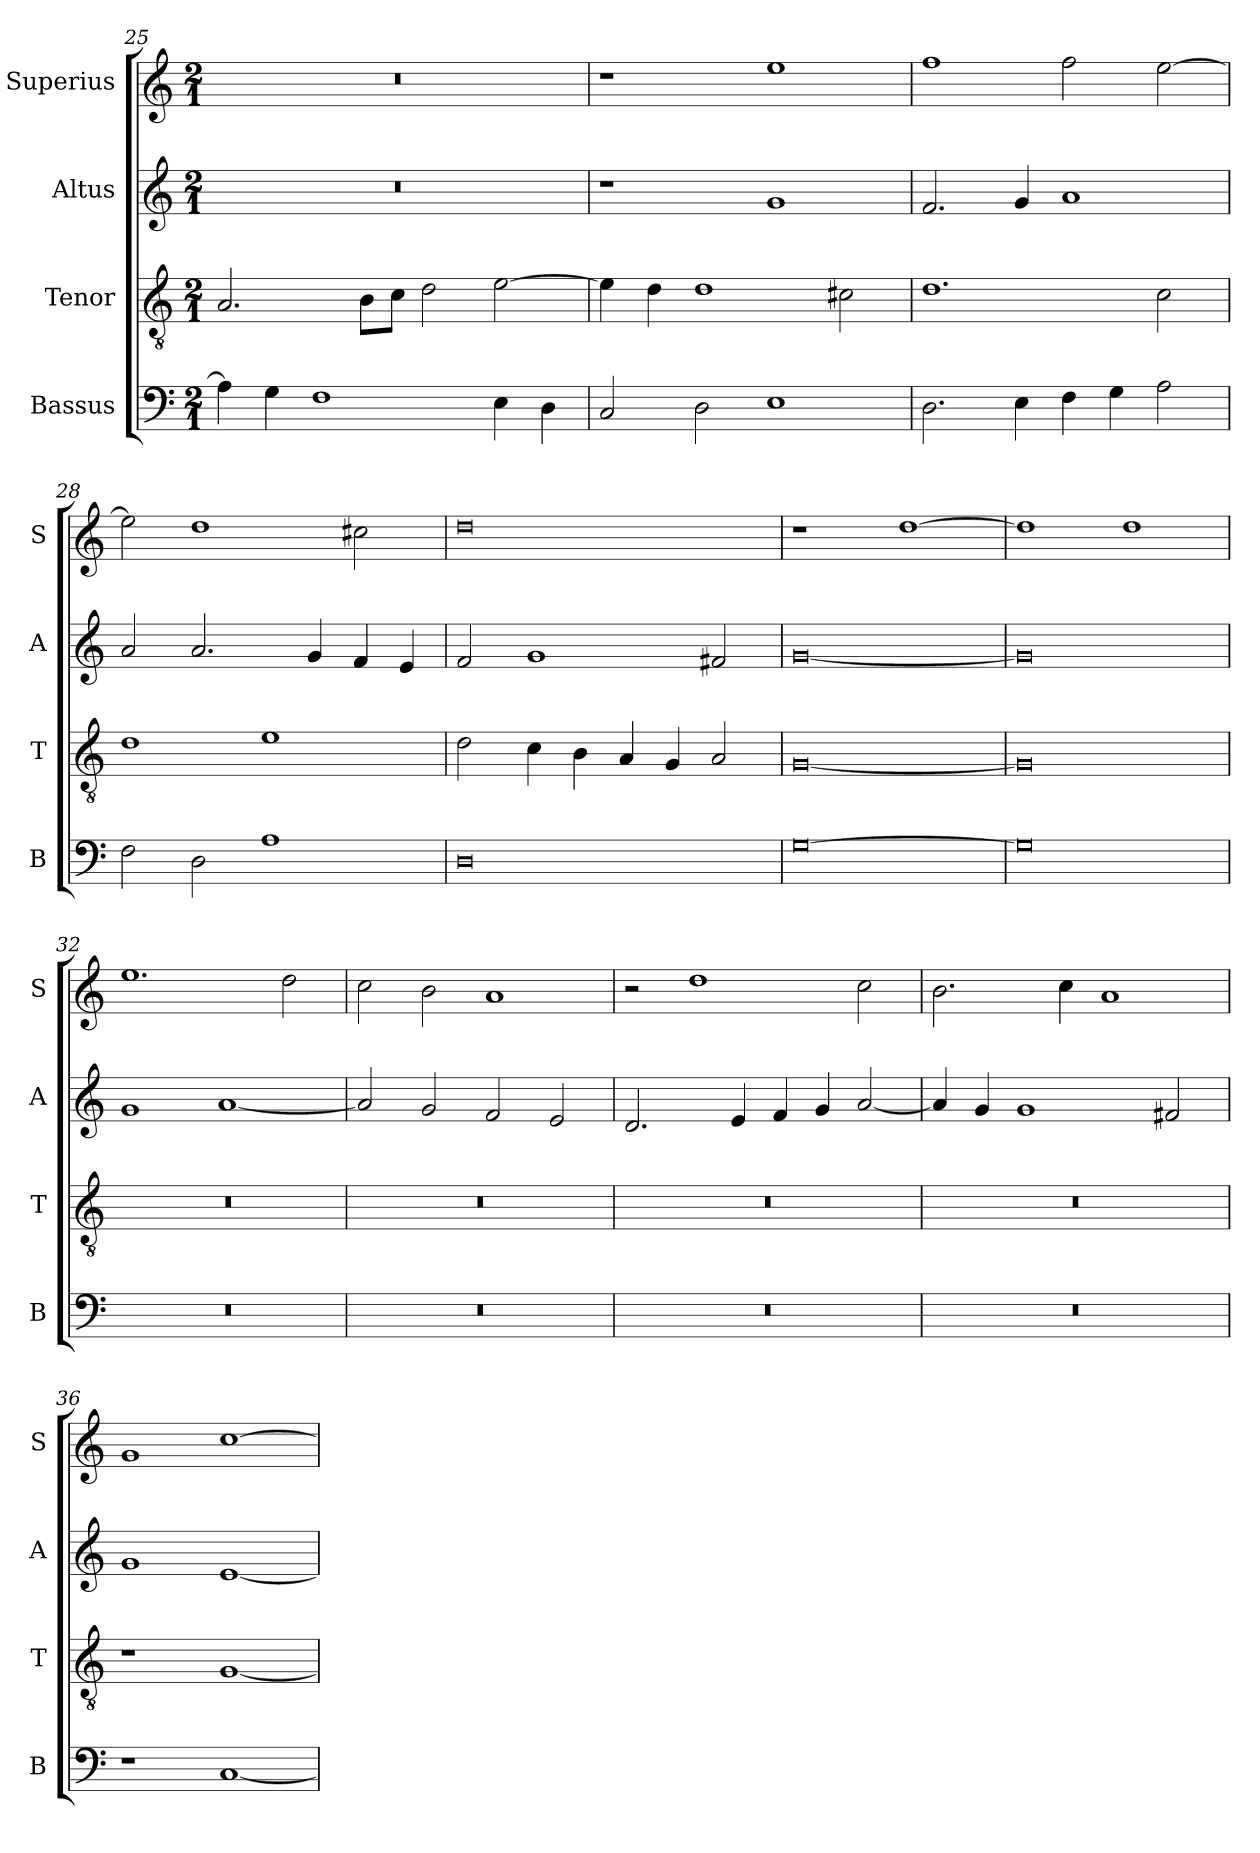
**kern	**kern	**kern	**kern
*part4	*part3	*part2	*part1
*staff4	*staff3	*staff2	*staff1
*I"Bassus	*I"Tenor	*I"Altus	*I"Superius
*I'B	*I'T	*I'A	*I'S
*clefF4	*clefGv2	*clefG2	*clefG2
*k[]	*k[]	*k[]	*k[]
*C:	*C:	*C:	*C:
*M2/1	*M2/1	*M2/1	*M2/1
=25	=25	=25	=25
4A]	2.A	0r	0r
4G	.	.	.
1F	.	.	.
.	8BL	.	.
.	8cJ	.	.
.	2d	.	.
4E	[2e	.	.
4D	.	.	.
=26	=26	=26	=26
2C	4e]	1r	1r
.	4d	.	.
2D	1d	.	.
1E	.	1g	1ee
.	2c#X	.	.
=27	=27	=27	=27
2.D	1.d	2.f	1ff
4E	.	4g	.
4F	.	1a	2ff
4G	.	.	.
2A	2c	.	[2ee
=28	=28	=28	=28
2F	1d	2a	2ee]
2D	.	2.a	1dd
1A	1e	.	.
.	.	4g	.
.	.	4f	2cc#X
.	.	4e	.
=29	=29	=29	=29
0D	2d	2f	0dd
.	4c	1g	.
.	4B	.	.
.	4A	.	.
.	4G	.	.
.	2A	2f#X	.
=30	=30	=30	=30
[0G	[0G	[0g	1r
.	.	.	[1dd
=31	=31	=31	=31
0G]	0G]	0g]	1dd]
.	.	.	1dd
=32	=32	=32	=32
0r	0r	1g	1.ee
.	.	[1a	.
.	.	.	2dd
=33	=33	=33	=33
0r	0r	2a]	2cc
.	.	2g	2b
.	.	2f	1a
.	.	2e	.
=34	=34	=34	=34
0r	0r	2.d	2r
.	.	.	1dd
.	.	4e	.
.	.	4f	.
.	.	4g	.
.	.	[2a	2cc
=35	=35	=35	=35
0r	0r	4a]	2.b
.	.	4g	.
.	.	1g	.
.	.	.	4cc
.	.	.	1a
.	.	2f#X	.
=36	=36	=36	=36
1r	1r	1g	1g
[1C	[1G	[1e	[1cc
=	=	=	=
*-	*-	*-	*-
